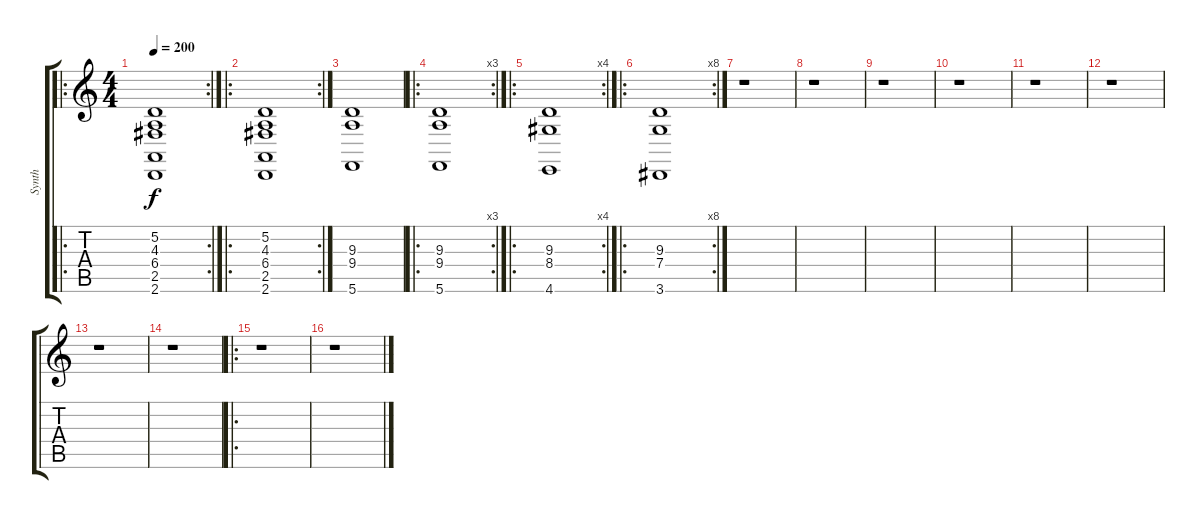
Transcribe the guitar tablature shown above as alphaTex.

\track ("Synth" "Synth") {instrument choiraahs}
\staff {score tabs}
\tuning (D4 A3 F3 C3 G2 C2) {hide}
\ro
\rc 2
\ts (4 4)
\tempo 200
\clef g2
\ks c
(5.2 4.3 6.4 2.5 2.6).1{dy f} |
\ro
\rc 2
(5.2 4.3 6.4 2.5 2.6).1 |
(9.3 9.4 5.6).1 |
\ro
\rc 3
(9.3 9.4 5.6).1 |
\ro
\rc 4
(9.3 8.4 4.6).1 |
\ro
\rc 8
(9.3 7.4 3.6).1 |
r.1 |
r.1 |
r.1 |
r.1 |
r.1 |
r.1 |
r.1 |
r.1 |
\ro
r.1 |
r.1
